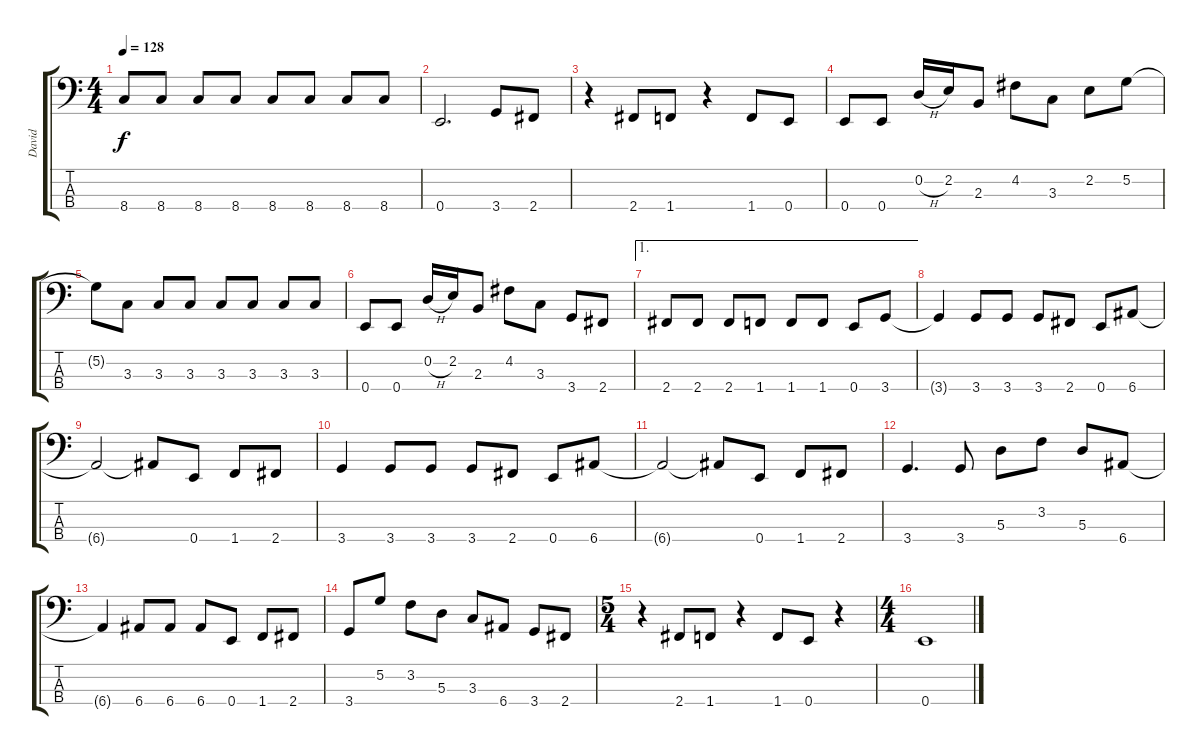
\track ("David" "David") {solo instrument electricbasspick}
\staff {score tabs}
\tuning (G2 D2 A1 E1) {hide}
\ts (4 4)
\tempo 128
\clef f4
\ks c
8.4{t}.8{dy f} 8.4.8 8.4.8 8.4.8 8.4.8 8.4.8 8.4.8 8.4.8 |
0.4.2{d} 3.4.8 2.4.8 |
r.4 2.4.8 1.4.8 r.4 1.4.8 0.4.8 |
0.4.8 0.4.8 0.2{h}.16 2.2.16 2.3.8 4.2.8 3.3.8 2.2.8 5.2.8 |
5.2{t}.8 3.3.8 3.3.8 3.3.8 3.3.8 3.3.8 3.3.8 3.3.8 |
0.4.8 0.4.8 0.2{h}.16 2.2.16 2.3.8 4.2.8 3.3.8 3.4.8 2.4.8 |
\ae 1
2.4.8 2.4.8 2.4.8 1.4.8 1.4.8 1.4.8 0.4.8 3.4.8 |
3.4{t}.4 3.4.8 3.4.8 3.4.8 2.4.8 0.4.8 6.4.8 |
6.4{t}.2 6.4{t}.8 0.4.8 1.4.8 2.4.8 |
3.4.4 3.4.8 3.4.8 3.4.8 2.4.8 0.4.8 6.4.8 |
6.4{t}.2 6.4{t}.8 0.4.8 1.4.8 2.4.8 |
3.4.4{d} 3.4.8 5.3.8 3.2.8 5.3.8 6.4.8 |
6.4{t}.4 6.4.8 6.4.8 6.4.8 0.4.8 1.4.8 2.4.8 |
3.4.8 5.2.8 3.2.8 5.3.8 3.3.8 6.4.8 3.4.8 2.4.8 |
\ts (5 4)
r.4 2.4.8 1.4.8 r.4 1.4.8 0.4.8 r.4 |
\ts (4 4)
0.4.1
